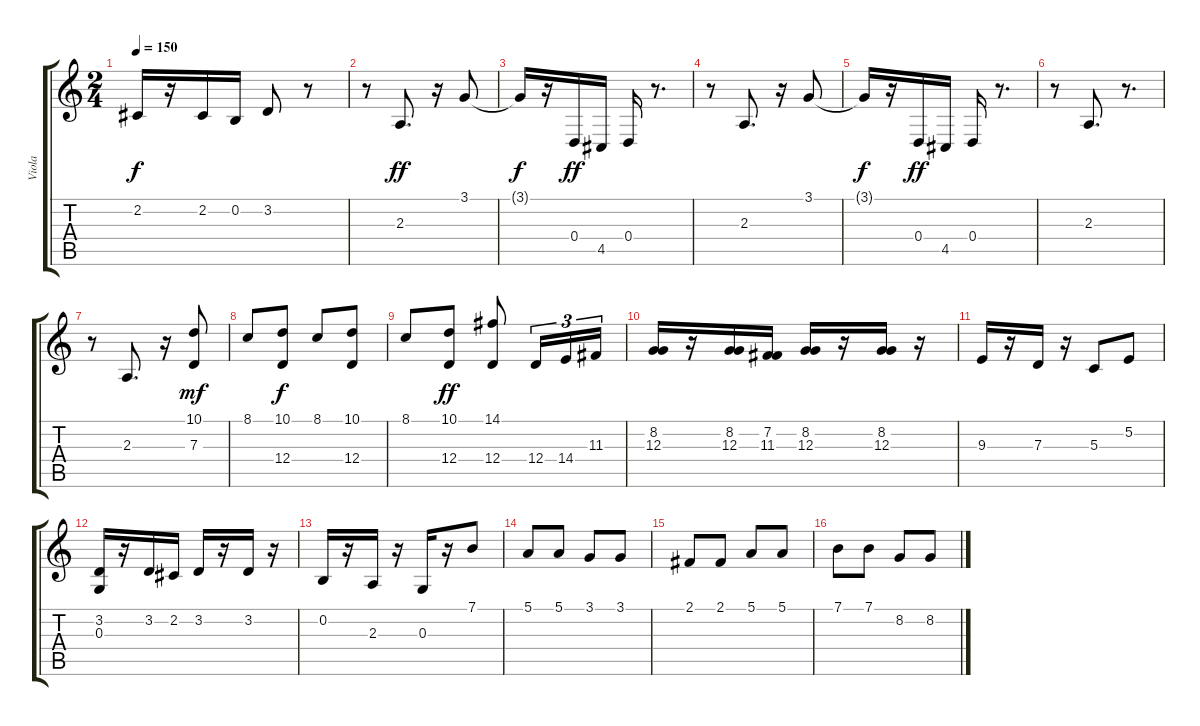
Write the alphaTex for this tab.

\track ("Viola" "Viola") {instrument stringensemble1}
\staff {score tabs}
\tuning (E4 B3 G3 D3 A2 E2) {hide}
\ts (2 4)
\tempo 150
\clef g2
\ks c
2.2.16{dy f} r.16 2.2.16 0.2.16 3.2.8 r.8 |
r.8 2.3.8{d dy ff} r.16 3.1.8 |
3.1{t}.16{dy f} r.16 0.4.16{dy ff} 4.5.16 0.4.16 r.8{d} |
r.8 2.3.8{d} r.16 3.1.8 |
3.1{t}.16{dy f} r.16 0.4.16{dy ff} 4.5.16 0.4.16 r.8{d} |
r.8 2.3.8{d} r.8{d} |
r.8 2.3.8{d} r.16 (10.1 7.3).8{dy mf} |
8.1.8 (10.1 12.4).8{dy f} 8.1.8 (10.1 12.4).8 |
8.1.8 (10.1 12.4).8{dy ff} (14.1 12.4).8 12.4.16{tu (3 2)} 14.4.16{tu (3 2)} 11.3.16{tu (3 2)} |
(8.2 12.3).16 r.16 (8.2 12.3).16 (7.2 11.3).16 (8.2 12.3).16 r.16 (8.2 12.3).16 r.16 |
9.3.16 r.16 7.3.16 r.16 5.3.8 5.2.8 |
(3.2 0.3).16 r.16 3.2.16 2.2.16 3.2.16 r.16 3.2.16 r.16 |
0.2.16 r.16 2.3.16 r.16 0.3.16 r.16 7.1.8 |
5.1.8 5.1.8 3.1.8 3.1.8 |
2.1.8 2.1.8 5.1.8 5.1.8 |
7.1.8 7.1.8 8.2.8 8.2.8
